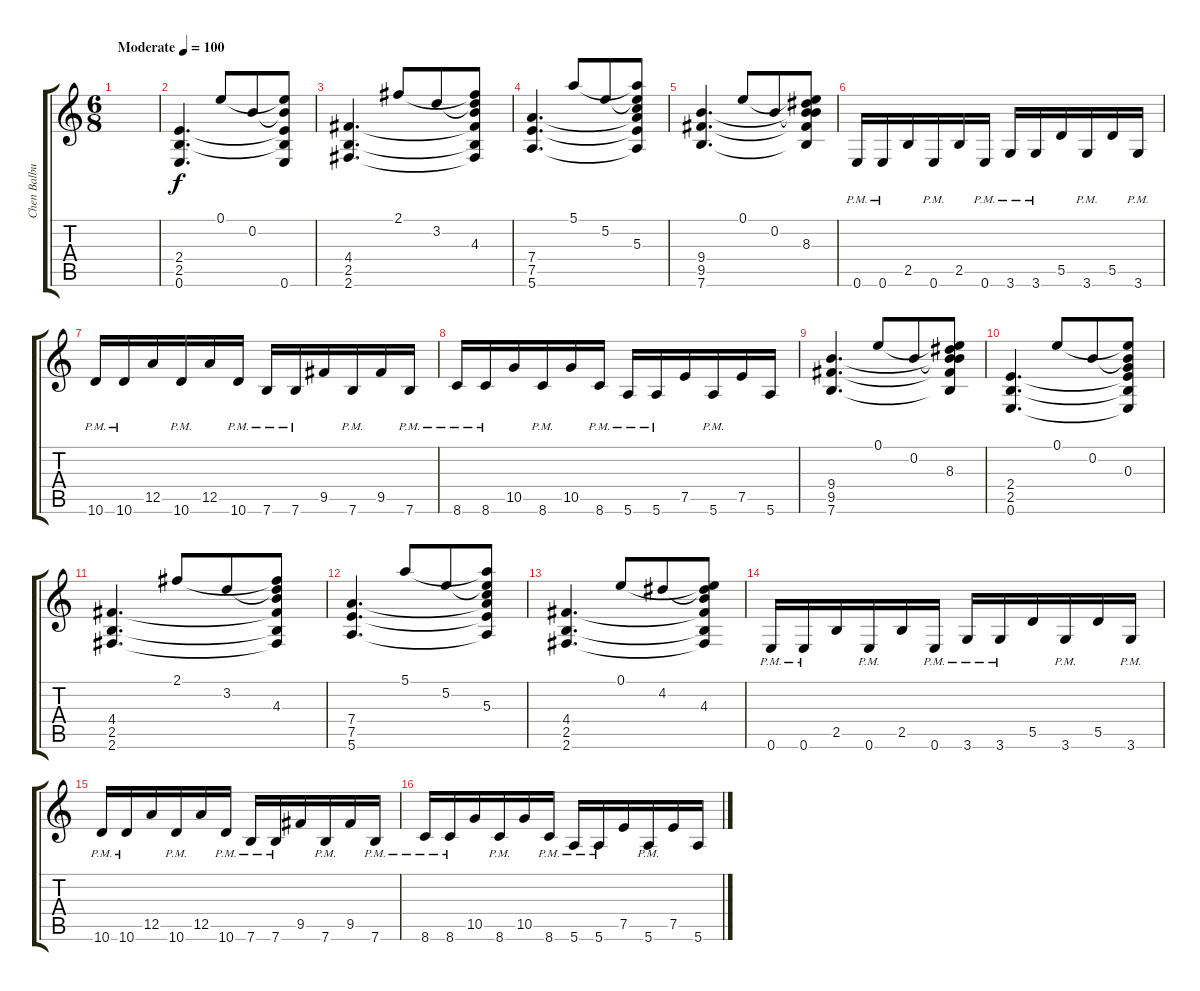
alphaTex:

\track ("Chen Balbus" "Chen Balbu") {instrument distortionguitar}
\staff {score tabs}
\tuning (E4 B3 G3 D3 A2 E2) {hide}
\ts (6 8)
\tempo (100 "Moderate")
\clef g2
\ks c
|
(2.4 2.5 0.6).4{d} 0.1.8 0.2.8 (0.1{t} 0.2{t} 2.4{t} 2.5{t} 0.6).8 |
(4.4 2.5 2.6).4{d} 2.1.8 3.2.8 (2.1{t} 3.2{t} 4.3 4.4{t} 2.5{t} 2.6{t}).8 |
(7.4 7.5 5.6).4{d} 5.1.8 5.2.8 (5.1{t} 5.2{t} 5.3 7.4{t} 7.5{t} 5.6{t}).8 |
(9.4 9.5 7.6).4{d} 0.1.8 0.2.8 (0.1{t} 0.2{t} 8.3 9.4{t} 9.5{t} 7.6{t}).8 |
0.6{pm}.16 0.6{pm}.16 2.5.16 0.6{pm}.16 2.5.16 0.6{pm}.16 3.6{pm}.16 3.6{pm}.16 5.5.16 3.6{pm}.16 5.5.16 3.6{pm}.16 |
10.6{pm}.16 10.6{pm}.16 12.5.16 10.6{pm}.16 12.5.16 10.6{pm}.16 7.6{pm}.16 7.6{pm}.16 9.5.16 7.6{pm}.16 9.5.16 7.6{pm}.16 |
8.6{pm}.16 8.6{pm}.16 10.5.16 8.6{pm}.16 10.5.16 8.6{pm}.16 5.6{pm}.16 5.6{pm}.16 7.5.16 5.6{pm}.16 7.5.16 5.6.16 |
(9.4 9.5 7.6).4{d} 0.1.8 0.2.8 (0.1{t} 0.2{t} 8.3 9.4{t} 9.5{t} 7.6{t}).8 |
(2.4 2.5 0.6).4{d} 0.1.8 0.2.8 (0.1{t} 0.2{t} 0.3 2.4{t} 2.5{t} 0.6{t}).8 |
(4.4 2.5 2.6).4{d} 2.1.8 3.2.8 (2.1{t} 3.2{t} 4.3 4.4{t} 2.5{t} 2.6{t}).8 |
(7.4 7.5 5.6).4{d} 5.1.8 5.2.8 (5.1{t} 5.2{t} 5.3 7.4{t} 7.5{t} 5.6{t}).8 |
(4.4 2.5 2.6).4{d} 0.1.8 4.2.8 (0.1{t} 4.2{t} 4.3 4.4{t} 2.5{t} 2.6{t}).8 |
0.6{pm}.16 0.6{pm}.16 2.5.16 0.6{pm}.16 2.5.16 0.6{pm}.16 3.6{pm}.16 3.6{pm}.16 5.5.16 3.6{pm}.16 5.5.16 3.6{pm}.16 |
10.6{pm}.16 10.6{pm}.16 12.5.16 10.6{pm}.16 12.5.16 10.6{pm}.16 7.6{pm}.16 7.6{pm}.16 9.5.16 7.6{pm}.16 9.5.16 7.6{pm}.16 |
8.6{pm}.16 8.6{pm}.16 10.5.16 8.6{pm}.16 10.5.16 8.6{pm}.16 5.6{pm}.16 5.6{pm}.16 7.5.16 5.6{pm}.16 7.5.16 5.6.16
